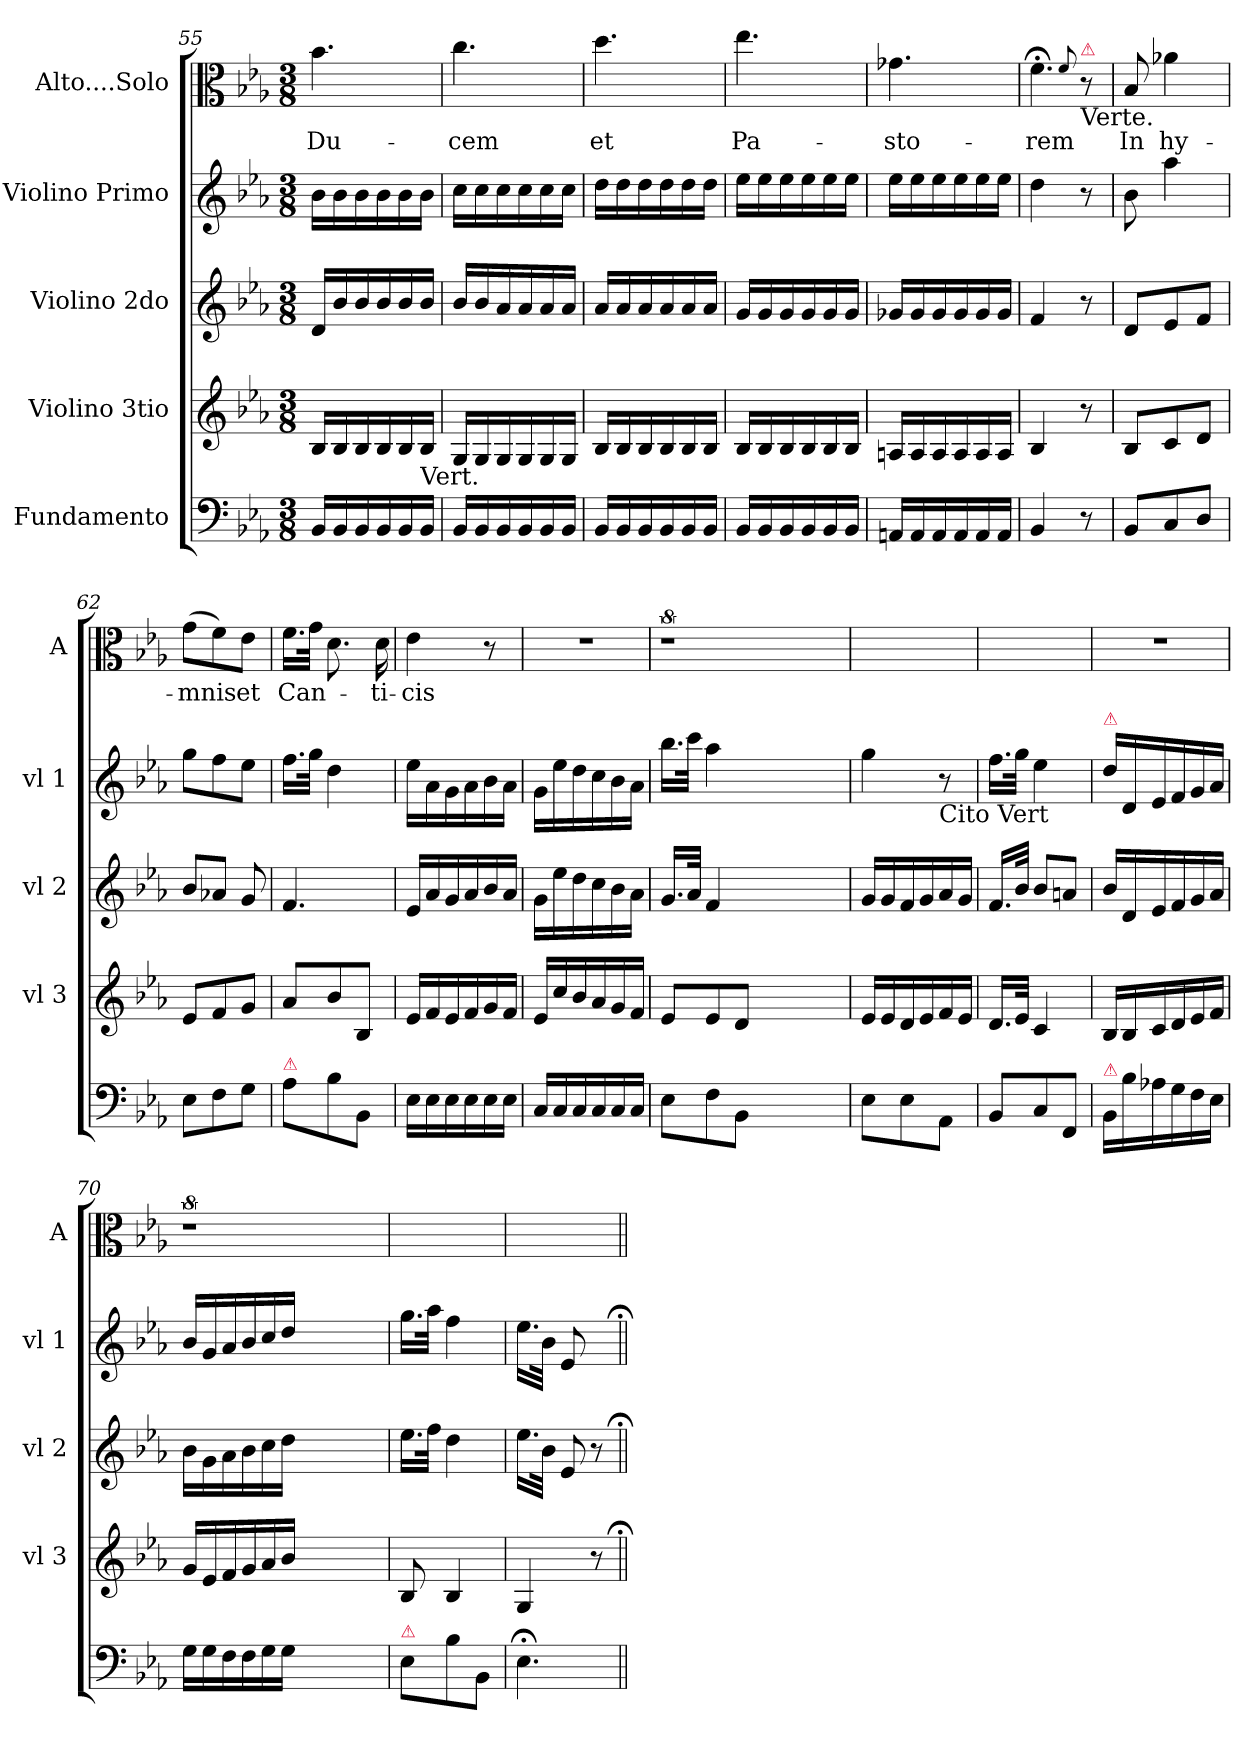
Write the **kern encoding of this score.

**kern	**kern	**kern	**kern	**kern	**text
*part5	*part4	*part3	*part2	*part1	*part1
*staff5	*staff4	*staff3	*staff2	*staff1	*staff1
*I"Fundamento	*I"Violino 3tio	*I"Violino 2do	*I"Violino Primo	*I"Alto....Solo	*
*	*I'vl 3	*I'vl 2	*I'vl 1	*I'A	*
*clefF4	*clefG2	*clefG2	*clefG2	*clefC3	*
*k[b-e-a-]	*k[b-e-a-]	*k[b-e-a-]	*k[b-e-a-]	*k[b-e-a-]	*
*M3/8	*M3/8	*M3/8	*M3/8	*M3/8	*
=55	=55	=55	=55	=55	=55
16BB-/LL	16B-/LL	16d/LL	16b-\LL	4.b-\	Du-
16BB-/	16B-/	16b-/	16b-\	.	.
16BB-/	16B-/	16b-/	16b-\	.	.
16BB-/	16B-/	16b-/	16b-\	.	.
16BB-/	16B-/	16b-/	16b-\	.	.
!	!LO:TX:b:t=Vert.	!	!	!	!
16BB-/JJ	16B-/JJ	16b-/JJ	16b-\JJ	.	.
=56	=56	=56	=56	=56	=56
16BB-/LL	16G/LL	16b-/LL	16cc\LL	4.cc\	-cem
16BB-/	16G/	16b-/	16cc\	.	.
16BB-/	16G/	16a-/	16cc\	.	.
16BB-/	16G/	16a-/	16cc\	.	.
16BB-/	16G/	16a-/	16cc\	.	.
16BB-/JJ	16G/JJ	16a-/JJ	16cc\JJ	.	.
=57	=57	=57	=57	=57	=57
16BB-/LL	16B-/LL	16a-/LL	16dd\LL	4.dd\	et
16BB-/	16B-/	16a-/	16dd\	.	.
16BB-/	16B-/	16a-/	16dd\	.	.
16BB-/	16B-/	16a-/	16dd\	.	.
16BB-/	16B-/	16a-/	16dd\	.	.
16BB-/JJ	16B-/JJ	16a-/JJ	16dd\JJ	.	.
=58	=58	=58	=58	=58	=58
16BB-/LL	16B-/LL	16g/LL	16ee-\LL	4.ee-\	Pa-
16BB-/	16B-/	16g/	16ee-\	.	.
16BB-/	16B-/	16g/	16ee-\	.	.
16BB-/	16B-/	16g/	16ee-\	.	.
16BB-/	16B-/	16g/	16ee-\	.	.
16BB-/JJ	16B-/JJ	16g/JJ	16ee-\JJ	.	.
=59	=59	=59	=59	=59	=59
16AAn/LL	16An/LL	16g-X/LL	16ee-\LL	4.g-X\	-sto-
16AA/	16A/	16g-/	16ee-\	.	.
16AA/	16A/	16g-/	16ee-\	.	.
16AA/	16A/	16g-/	16ee-\	.	.
16AA/	16A/	16g-/	16ee-\	.	.
16AA/JJ	16A/JJ	16g-/JJ	16ee-\JJ	.	.
=60	=60	=60	=60	=60	=60
!	!	!	!	!LO:N:vis=4.	!
4BB-/	4B-/	4f/	4dd\	4f;<;\	-rem
.	.	.	.	8qqf	.
!	!	!	!	!LO:TX:a:color=crimson:t=⚠	!
!	!	!	!	!LO:TX:b:t=Verte.	!
8r	8r	8r	8r	8r	.
=61	=61	=61	=61	=61	=61
8BB-/L	8B-/L	8d/L	8b-\	8B-/	In
8C/	8c/	8e-/	4aa-\	4a-X\	hy-
8D/J	8d/J	8f/J	.	.	.
=62	=62	=62	=62	=62	=62
8E-\L	8e-/L	8b-/L	8gg\L	(8g\L	-mnis
8F\	8f/	8a-X/J	8ff\	8f\)	.
8G\J	8g/J	8g/	8ee-\J	8e-\J	et
=63	=63	=63	=63	=63	=63
!LO:TX:a:color=crimson:t=⚠	!	!	!	!	!
8A-\L	8a-/L	4.f/	16.ff\LL	16.f\LL	Can-
.	.	.	32gg\JJk	32g\JJk	.
8B-\	8b-/	.	4dd\	8.d\	.
8BB-/J	8B-/J	.	.	.	.
.	.	.	.	16d\	-ti-
=64	=64	=64	=64	=64	=64
16E-\LL	16e-/LL	16e-/LL	16ee-\LL	4e-\	-cis
16E-\	16f/	16a-/	16a-\	.	.
16E-\	16e-/	16g/	16g\	.	.
16E-\	16f/	16a-/	16a-\	.	.
16E-\	16g/	16b-/	16b-\	8r	.
16E-\JJ	16f/JJ	16a-/JJ	16a-\JJ	.	.
=65	=65	=65	=65	=65	=65
16C/LL	16e-/LL	16g\LL	16g\LL	4.r	.
16C/	16cc/	16ee-\	16ee-\	.	.
16C/	16b-/	16dd\	16dd\	.	.
16C/	16a-/	16cc\	16cc\	.	.
16C/	16g/	16b-\	16b-\	.	.
16C/JJ	16f/JJ	16a-\JJ	16a-\JJ	.	.
=66	=66	=66	=66	=66	=66
8E-\L	8e-/L	16.g/LL	16.bb-\LL	8%9r	.
.	.	32a-/JJk	32ccc\JJk	.	.
8F\	8e-/	4f/	4aa-\	.	.
8BB-\J	8d/J	.	.	.	.
2.ryy	2.ryy	2.ryy	2.ryy	.	.
=67	=67	=67	=67	=67	=67
8E-\L	16e-/LL	16g/LL	4gg\	4.ryy	.
.	16e-/	16g/	.	.	.
8E-\	16d/	16f/	.	.	.
.	16e-/	16g/	.	.	.
!	!	!	!LO:TX:b:t=Cito Vert	!	!
8AA-\J	16f/	16a-/	8r	.	.
.	16e-/JJ	16g/JJ	.	.	.
=68	=68	=68	=68	=68	=68
8BB-/L	16.d/LL	16.f/LL	16.ff\LL	4.ryy	.
.	32e-/JJk	32b-/JJk	32gg\JJk	.	.
8C/	4c/	8b-/L	4ee-\	.	.
8FF/J	.	8an/J	.	.	.
=69	=69	=69	=69	=69	=69
!	!	!	!LO:TX:a:color=crimson:t=⚠	!	!
!LO:TX:a:color=crimson:t=⚠	!	!	!	!	!
16BB-/LL	16B-/LL	16b-/LL	16dd\LL	4.r	.
16B-\	16B-/	16d/	16d/	.	.
16A-X\	16c/	16e-/	16e-/	.	.
16G\	16d/	16f/	16f/	.	.
16F\	16e-/	16g/	16g/	.	.
16E-\JJ	16f/JJ	16a-/JJ	16a-/JJ	.	.
=70	=70	=70	=70	=70	=70
16G\LL	16g/LL	16b-\LL	16b-/LL	8%9r	.
16G\	16e-/	16g\	16g/	.	.
16F\	16f/	16a-\	16a-/	.	.
16F\	16g/	16b-\	16b-/	.	.
16G\	16a-/	16cc\	16cc/	.	.
16G\JJ	16b-/JJ	16dd\JJ	16dd/JJ	.	.
2.ryy	2.ryy	2.ryy	2.ryy	.	.
=71	=71	=71	=71	=71	=71
!LO:TX:a:color=crimson:t=⚠	!	!	!	!	!
8E-\L	8B-/	16.ee-\LL	16.gg\LL	4.ryy	.
.	.	32ff\JJk	32aa-\JJk	.	.
8B-\	4B-/	4dd\	4ff\	.	.
8BB-\J	.	.	.	.	.
=72	=72	=72	=72	=72	=72
4.E-;<;\	4G/	16.ee-\LL	16.ee-\LL	4.ryy	.
.	.	32b-\JJk	32b-\JJk	.	.
.	.	8e-/	8e-/	.	.
.	8r	8r	8ryy	.	.
=||	=||;	=||;	=||;	=||	=||
*-	*-	*-	*-	*-	*-
